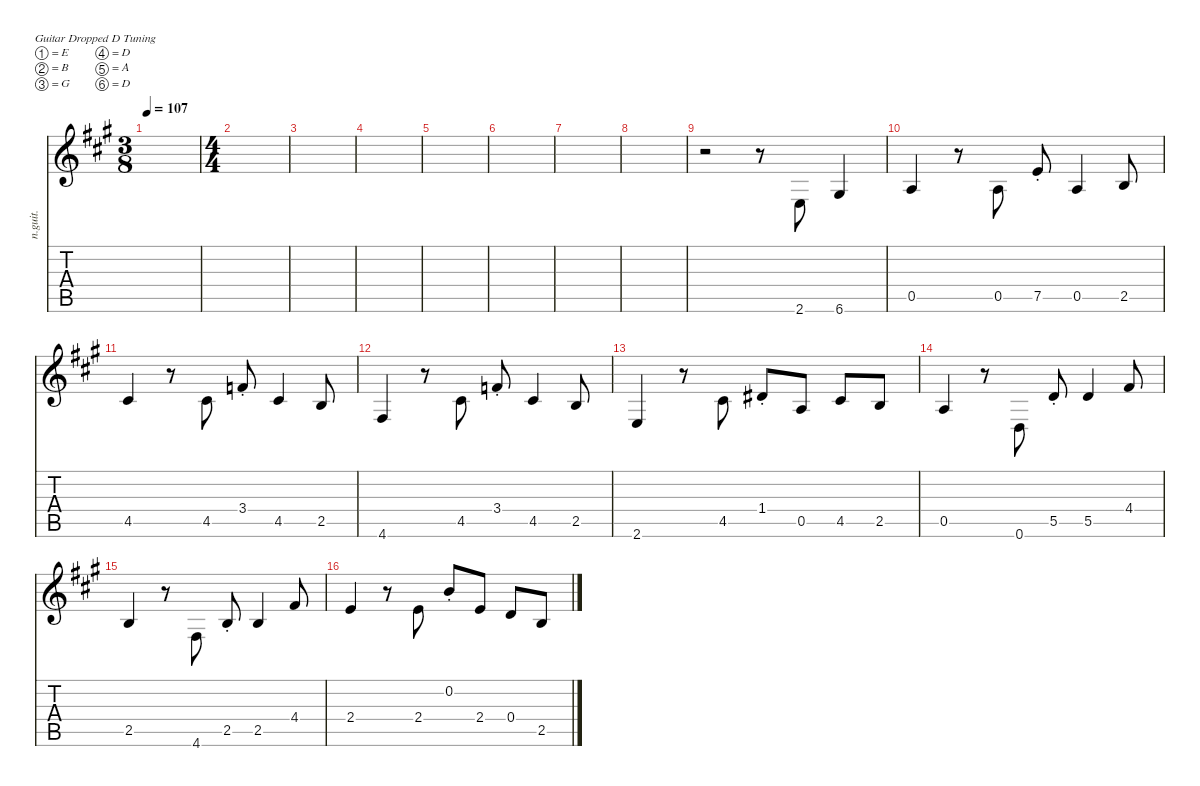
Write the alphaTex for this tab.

\defaultSystemsLayout 4
\hideDynamics
\bracketExtendMode nobrackets
\track ("Nylon Guitar" "n.guit.") {instrument acousticguitarnylon}
\staff {score tabs}
\tuning (E4 B3 G3 D3 A2 D2)
\ts (3 8)
\beaming (8 3)
\tempo 107
\clef g2
\ks a
|
\ts (4 4)
\beaming (8 2 2 2 2)
|
|
|
|
|
|
|
r.2{beam Down} r.8{beam Down} 2.6{acc forcenatural}.8{beam Up} 6.6{acc #}.4{beam Up} |
0.5{acc forcenatural}.4{beam Up} r.8{beam Down} 0.5{acc forcenatural}.8{beam Up} 7.5{st acc forcenatural}.8{beam Up} 0.5{acc forcenatural}.4{beam Up} 2.5{acc forcenatural}.8{beam Up} |
4.5{acc #}.4{beam Up} r.8{beam Down} 4.5{acc #}.8{beam Up} 3.4{st acc forcenatural}.8{beam Up} 4.5{acc #}.4{beam Up} 2.5{acc forcenatural}.8{beam Up} |
4.6{acc #}.4{beam Up} r.8{beam Down} 4.5{acc #}.8{beam Up} 3.4{st acc forcenatural}.8{beam Up} 4.5{acc #}.4{beam Up} 2.5{acc forcenatural}.8{beam Up} |
2.6{acc forcenatural}.4{beam Up} r.8{beam Down} 4.5{acc #}.8{beam Up} 1.4{st acc #}.8{beam Up} 0.5{acc forcenatural}.8{beam Up} 4.5{acc #}.8{beam Up} 2.5{acc forcenatural}.8{beam Up} |
0.5{acc forcenatural}.4{beam Up} r.8{beam Down} 0.6{acc forcenatural}.8{beam Up} 5.5{st acc forcenatural}.8{beam Up} 5.5{acc forcenatural}.4{beam Up} 4.4{acc #}.8{beam Up} |
2.5{acc forcenatural}.4{beam Up} r.8{beam Down} 4.6{acc #}.8{beam Up} 2.5{st acc forcenatural}.8{beam Up} 2.5{acc forcenatural}.4{beam Up} 4.4{acc #}.8{beam Up} |
2.4{acc forcenatural}.4{beam Up} r.8{beam Down} 2.4{acc forcenatural}.8{beam Up} 0.2{st acc forcenatural}.8{beam Up} 2.4{acc forcenatural}.8{beam Up} 0.4{acc forcenatural}.8{beam Up} 2.5{acc forcenatural}.8{beam Up}
